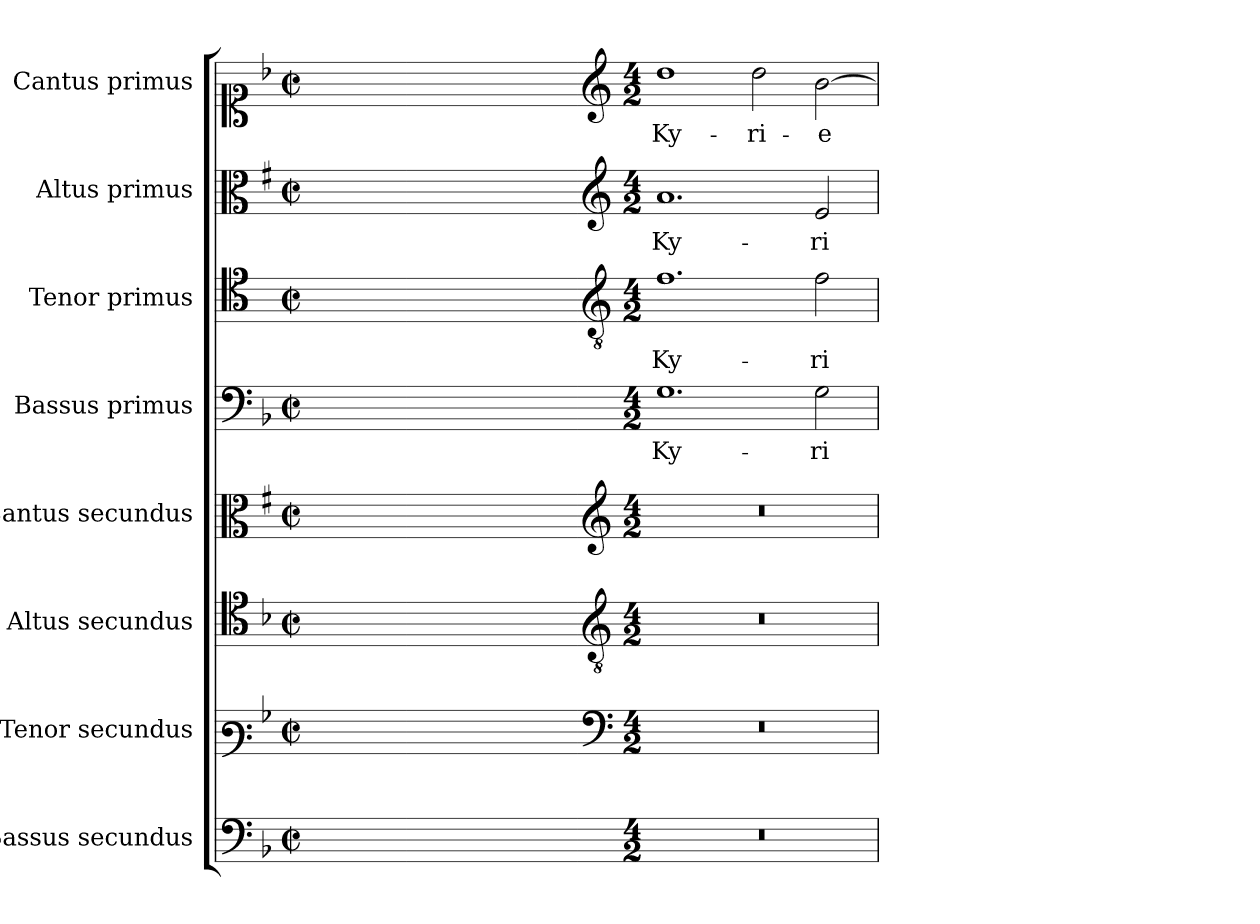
**kern	**kern	**kern	**kern	**kern	**text	**kern	**text	**kern	**text	**kern	**text
*part8	*part7	*part6	*part5	*part4	*part4	*part3	*part3	*part2	*part2	*part1	*part1
*staff8	*staff7	*staff6	*staff5	*staff4	*staff4	*staff3	*staff3	*staff2	*staff2	*staff1	*staff1
*I"Bassus secundus	*I"Tenor secundus	*I"Altus secundus	*I"Cantus secundus	*I"Bassus primus	*	*I"Tenor primus	*	*I"Altus primus	*	*I"Cantus primus	*
*I'B2	*I'T2	*I'A2	*I'C2	*I'B1	*	*I'T1	*	*I'A1	*	*I'C1	*
*clefF4	*clefF3	*clefC4	*clefC3	*clefF4	*	*clefC4	*	*clefC3	*	*clefC1	*
*	*	*	*ITrd1c2	*	*	*ITrd4c7	*	*ITrd1c2	*	*	*
*k[b-]	*k[b-]	*k[b-]	*k[b-]	*k[b-]	*	*k[b-]	*	*k[b-]	*	*k[b-]	*
*F:	*F:	*F:	*F:	*F:	*	*F:	*	*F:	*	*F:	*
*M2/2	*M2/2	*M2/2	*M2/2	*M2/2	*	*M2/2	*	*M2/2	*	*M2/2	*
*met(c|)	*met(c|)	*met(c|)	*met(c|)	*met(c|)	*	*met(c|)	*	*met(c|)	*	*met(c|)	*
=	=	=	=	=	=	=	=	=	=	=	=
1ryy	1ryy	1ryy	1ryy	1ryy	.	1ryy	.	1ryy	.	1ryy	.
=1X-	=1X-	=1X-	=1X-	=1X-	=1X-	=1X-	=1X-	=1X-	=1X-	=1X-	=1X-
4ryy	4ryy	4ryy	4ryy	4ryy	.	4ryy	.	4ryy	.	4ryy	.
4ryy	4ryy	4ryy	4ryy	4ryy	.	4ryy	.	4ryy	.	4ryy	.
4ryy	4ryy	4ryy	4ryy	4ryy	.	4ryy	.	4ryy	.	4ryy	.
4ryy	4ryy	4ryy	4ryy	4ryy	.	4ryy	.	4ryy	.	4ryy	.
=1-	=1-	=1-	=1-	=1-	=1-	=1-	=1-	=1-	=1-	=1-	=1-
*	*clefF4	*clefGv2	*clefG2	*	*	*clefGv2	*	*clefG2	*	*clefG2	*
*M4/2	*M4/2	*M4/2	*M4/2	*M4/2	*	*M4/2	*	*M4/2	*	*M4/2	*
!	!	!	!	!	!LO:LY:b	!	!LO:LY:b	!	!LO:LY:b	!	!LO:LY:b
0r	0r	0r	0r	1.G	Ky-	1.B-	Ky-	1.g	Ky-	1dd	Ky-
!	!	!	!	!	!	!	!	!	!	!	!LO:LY:b
.	.	.	.	.	.	.	.	.	.	2dd\	-ri-
!	!	!	!	!	!LO:LY:b	!	!LO:LY:b	!	!LO:LY:b	!	!LO:LY:b
.	.	.	.	2G\	-ri-	2B-\	-ri-	2d/	-ri-	[2b-\	-e
=	=	=	=	=	=	=	=	=	=	=	=
*-	*-	*-	*-	*-	*-	*-	*-	*-	*-	*-	*-
